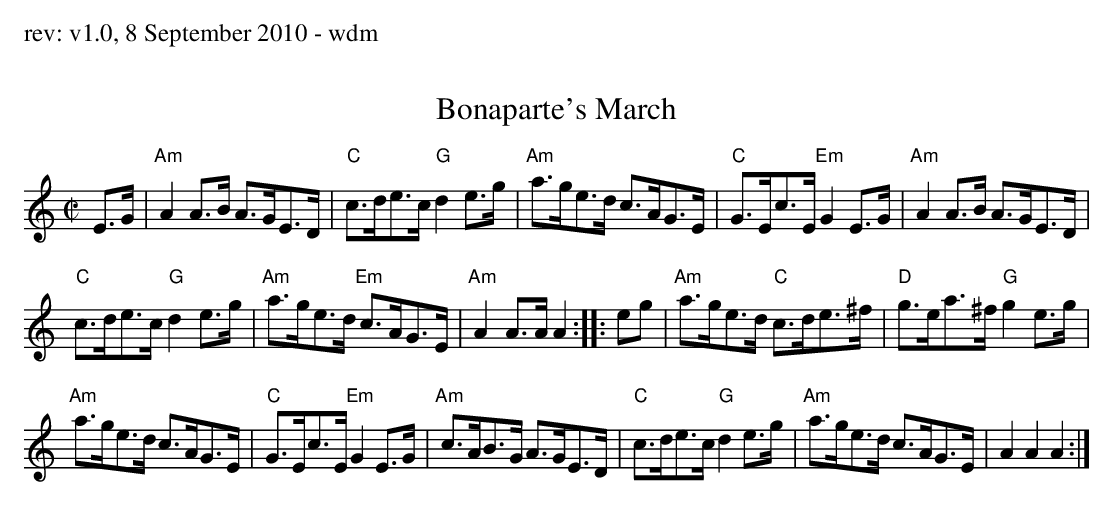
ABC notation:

X:1
T:Bonaparte's March
M:C|
L:1/8
K:Amin
E>G |\
"Am"A2 A>B A>GE>D    | "C"c>de>c "G"d2 e>g | "Am"a>ge>d c>AG>E | "C"G>Ec>E "Em"G2 E>G | "Am"A2 A>B A>GE>D |
 "C"c>de>c "G"d2 e>g | "Am"a>ge>d "Em"c>AG>E | "Am"A2 A>A A2 :| |: eg | "Am"a>ge>d "C"c>de>^f | "D"g>ea>^f "G"g2 e>g |
"Am"a>ge>d c>AG>E | "C"G>Ec>E "Em"G2 E>G | "Am"c>AB>G A>GE>D | "C"c>de>c "G"d2 e>g | "Am"a>ge>d c>AG>E | A2A2A2 :|
